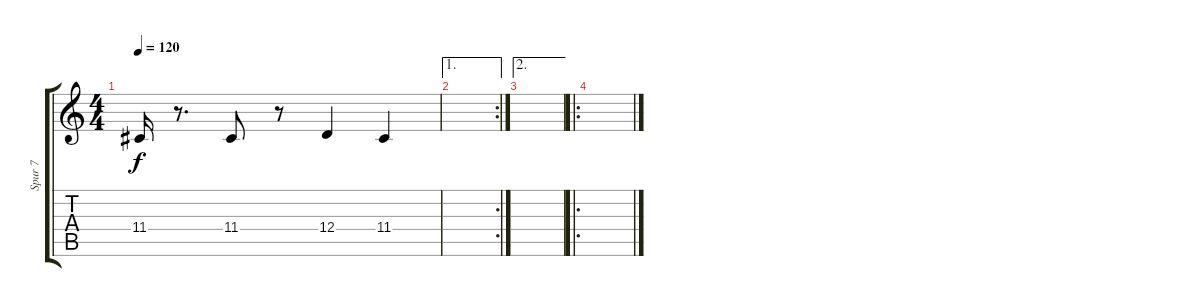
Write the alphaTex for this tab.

\track ("Spur 7" "Spur 7") {instrument bassoon}
\staff {score tabs}
\tuning (E4 B3 G3 D3 A2 E2) {hide}
\ts (4 4)
\tempo 120
\clef g2
\ks c
11.4{t}.16{dy f} r.8{d} 11.4.8 r.8 12.4.4 11.4.4 |
\ae 1
\rc 2
|
\ae 2
|
\ro
